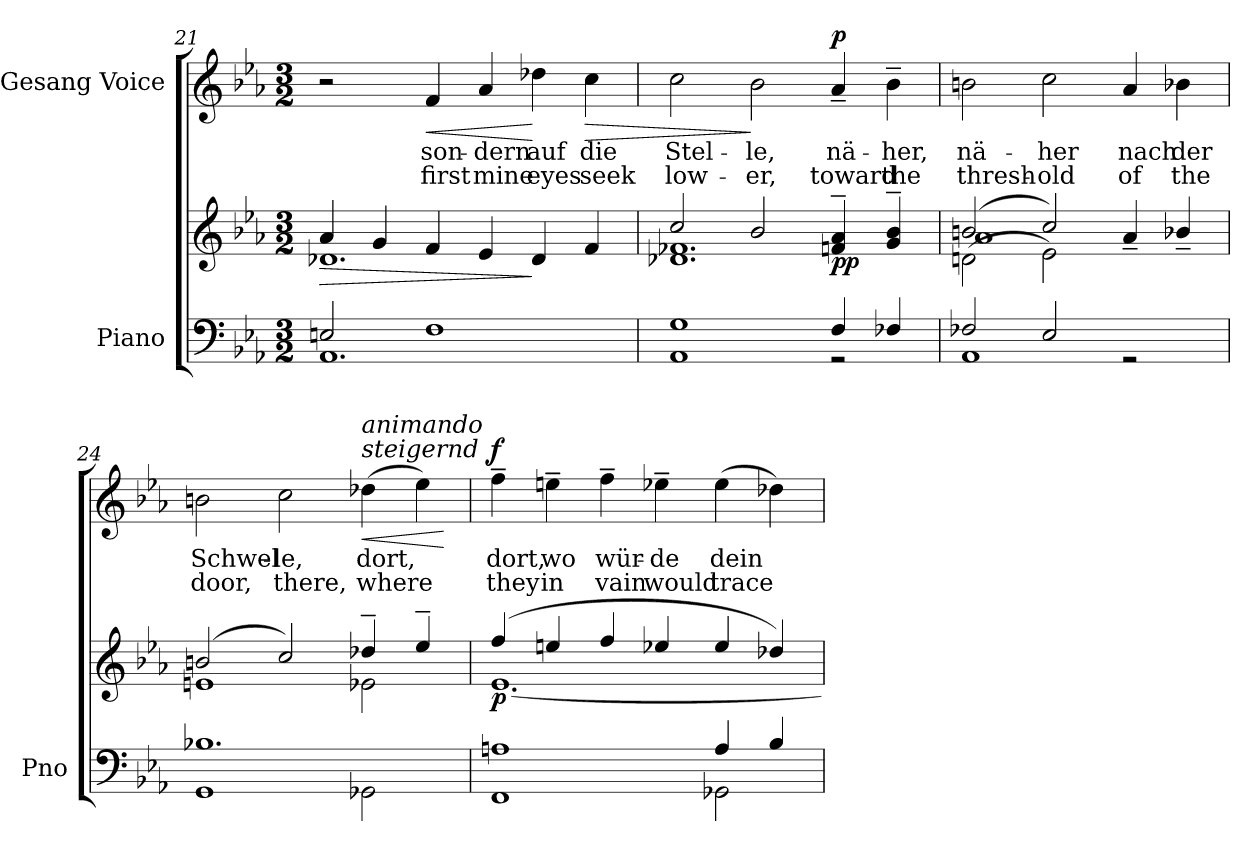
**kern	**kern	**dynam	**kern	**text	**text	**dynam
*part2	*part2	*part2	*part1	*part1	*part1	*part1
*staff3	*staff2	*staff2/3	*staff1	*staff1	*staff1	*staff1
*I"Piano	*	*	*I"Gesang Voice	*	*	*
*I'Pno	*	*	*	*	*	*
*clefF4	*clefG2	*	*clefG2	*	*	*
*k[b-e-a-]	*k[b-e-a-]	*	*k[b-e-a-]	*	*	*
*M3/2	*M3/2	*	*M3/2	*	*	*
=21	=21	=21	=21	=21	=21	=21
*^	*	*	*	*	*	*
!	!	!	!LO:HP:b	!	!	!	!
*	*	*^	*	*	*	*	*
2En/	1.AA-	4a-/	1.d-X	>	2r	.	.	.
.	.	4g/	.	.	.	.	.	.
!	!	!	!	!	!	!LO:LY:b	!LO:LY:b	!LO:HP:b
1F	.	4f/	.	.	4f/	son-	first	<
!	!	!	!	!	!	!LO:LY:b	!LO:LY:b	!
.	.	4e-/	.	.	4a-/	-dern	mine	.
!	!	!	!	!	!	!LO:LY:b	!LO:LY:b	!
.	.	4d-/	.	]	4dd-X\	auf	eyes	[
!	!	!	!	!	!	!LO:LY:b	!LO:LY:b	!LO:HP:b
.	.	4f/	.	.	4cc\	die	seek	>
=22	=22	=22	=22	=22	=22	=22	=22	=22
!	!	!	!	!	!	!LO:LY:b	!LO:LY:b	!
1G	1AA-:	2cc/	1.d-X 1.f-X	.	2cc\	Stel-	low-	.
!	!	!	!	!	!	!LO:LY:b	!LO:LY:b	!
.	.	2b-/	.	.	2b-\	-le,	-er,	]
!	!	!	!	!LO:DY:b	!	!LO:LY:b	!LO:LY:b	!LO:DY:a
4F/	2r	4fn/~ 4a-/~	.	pp	4a-~/	nä-	toward	p
!	!	!	!	!	!	!LO:LY:b	!LO:LY:b	!
4F-X/	.	4g/~ 4b-/~	.	.	4b-~\	-her,	the	.
!!LO:LB:g=z
=23	=23	=23	=23	=23	=23	=23	=23	=23
*	*	*	*^	*	*	*	*	*
!	!	!	!	!	!	!	!LO:LY:b	!LO:LY:b	!
2F-X/	1AA-	(>2bn/	1a-	(<2dn\	.	2bn\	nä-	thresh-	.
!	!	!	!	!	!	!	!LO:LY:b	!LO:LY:b	!
2E-/	.	2cc/)	.	2e-\)	.	2cc\	-her	-old	.
!	!	!	!	!	!	!	!LO:LY:b	!LO:LY:b	!
2rGG	2ryy	4a-~/	2ryy	2ryy	.	4a-/	nach	of	.
!	!	!	!	!	!	!	!LO:LY:b	!LO:LY:b	!
.	.	4b-X~/	.	.	.	4b-X\	der	the	.
*	*	*	*v	*v	*	*	*	*	*
=24	=24	=24	=24	=24	=24	=24	=24	=24
!	!	!	!	!	!	!LO:LY:b	!LO:LY:b	!
1.B-X	1GG	(>2bn/	1en	.	2bn\	Schwel-	door,	.
!	!	!	!	!	!	!LO:LY:b	!LO:LY:b	!
.	.	2cc/)	.	.	2cc\	-le,	there,	.
!	!	!	!	!	!LO:TX:a:i:t=steigernd	!	!	!
!	!	!	!	!	!LO:TX:a:i:t=animando	!	!	!
!	!	!	!	!	!	!LO:LY:b	!LO:LY:b	!LO:HP:b
.	2GG-X\	4dd-X~/	2e-X\	.	(>4dd-X\	dort,	where	<
.	.	4ee-~/	.	.	4ee-\)	.	.	.
*v	*v	*	*	*	*	*	*	*
*	*v	*v	*	*	*	*	*
.	.	.	.	.	.	[
=25	=25	=25	=25	=25	=25	=25
*	*	*	*MM72	*	*	*
*^	*^	*	*	*	*	*
!	!	!	!	!LO:DY:b	!	!LO:LY:b	!LO:LY:b	!LO:DY:a
1An	1FF	(>4ff/	[1.e-	p	4ff~\	dort,	they	f
!	!	!	!	!	!	!LO:LY:b	!LO:LY:b	!
.	.	4een/	.	.	4een~\	wo	in	.
!	!	!	!	!	!	!LO:LY:b	!LO:LY:b	!
.	.	4ff/	.	.	4ff~\	wür-	vain	.
*	*	*	*	*	*MM74	*	*	*
!	!	!	!	!	!	!LO:LY:b	!LO:LY:b	!
.	.	4ee-X/	.	.	4ee-X~\	-de	would	.
!	!	!	!	!	!	!LO:LY:b	!LO:LY:b	!
4A/	2GG-X\	4ee-/	.	.	(>4ee-\	dein	trace	.
4B-/	.	4dd-X/)	.	.	4dd-X\)	.	.	.
*v	*v	*	*	*	*	*	*	*
*	*v	*v	*	*	*	*	*
=	=	=	=	=	=	=
*-	*-	*-	*-	*-	*-	*-
